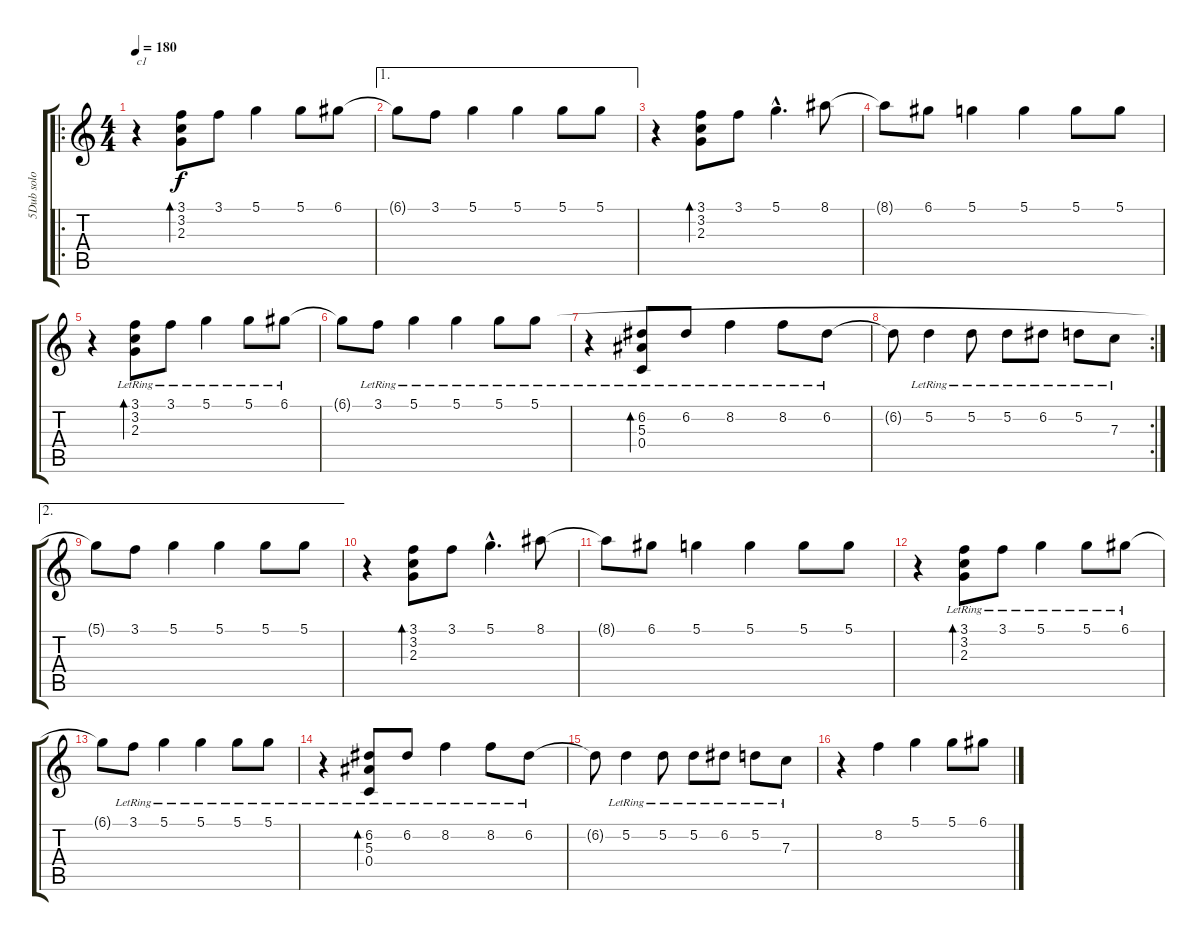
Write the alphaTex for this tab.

\track ("5Dub solo" "5Dub solo") {instrument acousticguitarsteel}
\staff {score tabs}
\tuning (D4 A3 F3 C3 G2 C2) {hide}
\ro
\ts (4 4)
\tempo 180
\clef g2
\ks c
r.4{txt "c1" dy f} (3.1 3.2 2.3).8{bd 30} 3.1.8 5.1.4 5.1.8 6.1.8 |
\ae 1
6.1{t}.8 3.1.8 5.1.4 5.1.4 5.1.8 5.1.8 |
r.4 (3.1 3.2 2.3).8{bd 30} 3.1.8 5.1{hac}.4{d} 8.1.8 |
8.1{t}.8 6.1.8 5.1.4 5.1.4 5.1.8 5.1.8 |
r.4 (3.1{lr} 3.2{lr} 2.3{lr}).8{bd 30} 3.1{lr}.8 5.1{lr}.4 5.1{lr}.8 6.1{lr}.8 |
6.1{t}.8 3.1{lr}.8 5.1{lr}.4 5.1{lr}.4 5.1{lr}.8 5.1{lr}.8 |
r.4 (6.2{lr} 5.3{lr} 0.4{lr}).8{bd 30} 6.2{lr}.8 8.2{lr}.4 8.2{lr}.8 6.2{lr}.8 |
\rc 2
6.2{t}.8 5.2{lr}.4 5.2{lr}.8 5.2{lr}.8 6.2{lr}.8 5.2{lr}.8 7.3{lr}.8 |
\ae 2
5.1{t}.8 3.1.8 5.1.4 5.1.4 5.1.8 5.1.8 |
r.4 (3.1 3.2 2.3).8{bd 30} 3.1.8 5.1{hac}.4{d} 8.1.8 |
8.1{t}.8 6.1.8 5.1.4 5.1.4 5.1.8 5.1.8 |
r.4 (3.1{lr} 3.2{lr} 2.3{lr}).8{bd 30} 3.1{lr}.8 5.1{lr}.4 5.1{lr}.8 6.1{lr}.8 |
6.1{t}.8 3.1{lr}.8 5.1{lr}.4 5.1{lr}.4 5.1{lr}.8 5.1{lr}.8 |
r.4 (6.2{lr} 5.3{lr} 0.4{lr}).8{bd 30} 6.2{lr}.8 8.2{lr}.4 8.2{lr}.8 6.2{lr}.8 |
6.2{t}.8 5.2{lr}.4 5.2{lr}.8 5.2{lr}.8 6.2{lr}.8 5.2{lr}.8 7.3{lr}.8 |
r.4 8.2.4 5.1.4 5.1.8 6.1.8
